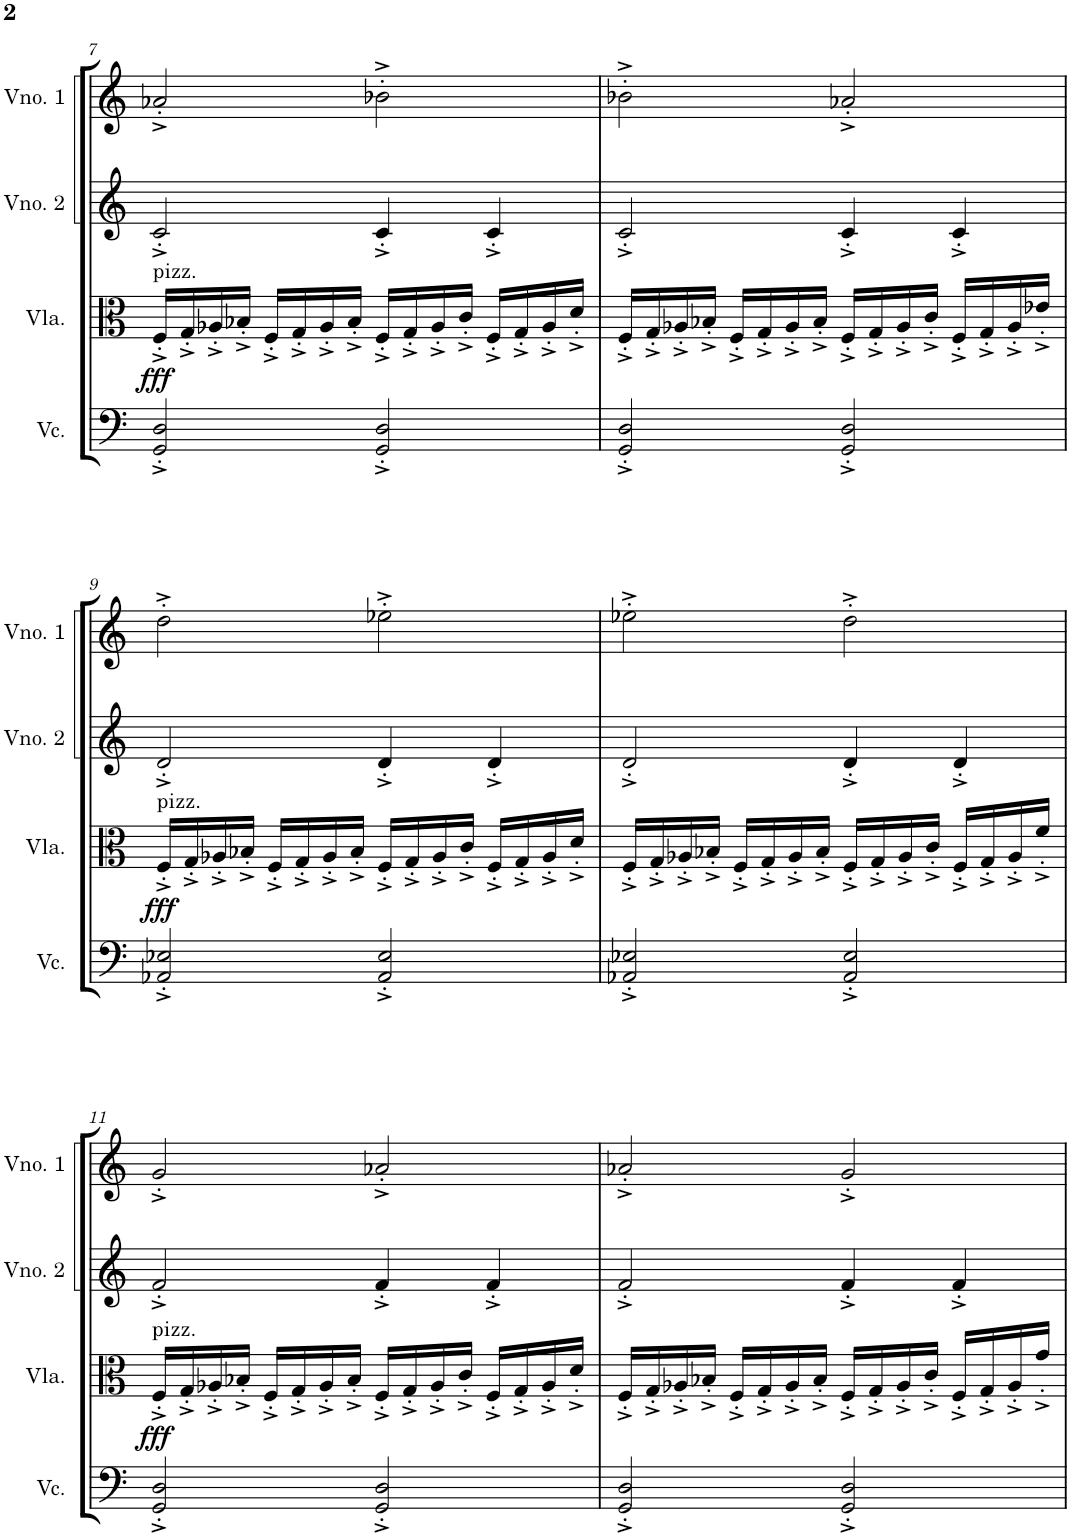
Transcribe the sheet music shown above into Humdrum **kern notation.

**kern	**kern	**dynam	**kern	**kern
*part4	*part3	*part3	*part2	*part1
*staff4	*staff3	*staff3	*staff2	*staff1
*I"Violoncelo	*I"Viola	*	*I"Violino 2	*I"Violino 1
*I'Vc.	*I'Vla.	*	*I'Vno. 2	*I'Vno. 1
!!LO:PB:g=z
*clefF4	*clefC3	*	*clefG2	*clefG2
*k[]	*k[]	*	*k[]	*k[]
*M4/4	*M4/4	*	*M4/4	*M4/4
=7	=7	=7	=7	=7
!	!LO:TX:a:t=pizz.	!	!	!
!	!	!LO:DY:b	!	!
2GG/'^ 2D/'^	16F'^/LL	fff	2c'^/	2a-X'^/
.	16G'^/	.	.	.
.	16A-X'^/	.	.	.
.	16B-X'^/JJ	.	.	.
.	16F'^/LL	.	.	.
.	16G'^/	.	.	.
.	16A-'^/	.	.	.
.	16B-'^/JJ	.	.	.
2GG/'^ 2D/'^	16F'^/LL	.	4c'^/	2b-X'^\
.	16G'^/	.	.	.
.	16A-'^/	.	.	.
.	16c'^/JJ	.	.	.
.	16F'^/LL	.	4c'^/	.
.	16G'^/	.	.	.
.	16A-'^/	.	.	.
.	16d'^/JJ	.	.	.
=8	=8	=8	=8	=8
2GG/'^ 2D/'^	16F'^/LL	.	2c'^/	2b-X'^\
.	16G'^/	.	.	.
.	16A-X'^/	.	.	.
.	16B-X'^/JJ	.	.	.
.	16F'^/LL	.	.	.
.	16G'^/	.	.	.
.	16A-'^/	.	.	.
.	16B-'^/JJ	.	.	.
2GG/'^ 2D/'^	16F'^/LL	.	4c'^/	2a-X'^/
.	16G'^/	.	.	.
.	16A-'^/	.	.	.
.	16c'^/JJ	.	.	.
.	16F'^/LL	.	4c'^/	.
.	16G'^/	.	.	.
.	16A-'^/	.	.	.
.	16e-X'^/JJ	.	.	.
!!LO:LB:g=z
=9	=9	=9	=9	=9
!	!LO:TX:a:t=pizz.	!	!	!
!	!	!LO:DY:b	!	!
2AA-X/'^ 2E-X/'^	16F'^/LL	fff	2d'^/	2dd'^\
.	16G'^/	.	.	.
.	16A-X'^/	.	.	.
.	16B-X'^/JJ	.	.	.
.	16F'^/LL	.	.	.
.	16G'^/	.	.	.
.	16A-'^/	.	.	.
.	16B-'^/JJ	.	.	.
2AA-/'^ 2E-/'^	16F'^/LL	.	4d'^/	2ee-X'^\
.	16G'^/	.	.	.
.	16A-'^/	.	.	.
.	16c'^/JJ	.	.	.
.	16F'^/LL	.	4d'^/	.
.	16G'^/	.	.	.
.	16A-'^/	.	.	.
.	16d'^/JJ	.	.	.
=10	=10	=10	=10	=10
2AA-X/'^ 2E-X/'^	16F'^/LL	.	2d'^/	2ee-X'^\
.	16G'^/	.	.	.
.	16A-X'^/	.	.	.
.	16B-X'^/JJ	.	.	.
.	16F'^/LL	.	.	.
.	16G'^/	.	.	.
.	16A-'^/	.	.	.
.	16B-'^/JJ	.	.	.
2AA-/'^ 2E-/'^	16F'^/LL	.	4d'^/	2dd'^\
.	16G'^/	.	.	.
.	16A-'^/	.	.	.
.	16c'^/JJ	.	.	.
.	16F'^/LL	.	4d'^/	.
.	16G'^/	.	.	.
.	16A-'^/	.	.	.
.	16f'^/JJ	.	.	.
!!LO:LB:g=z
=11	=11	=11	=11	=11
!	!LO:TX:a:t=pizz.	!	!	!
!	!	!LO:DY:b	!	!
2GG/'^ 2D/'^	16F'^/LL	fff	2f'^/	2g'^/
.	16G'^/	.	.	.
.	16A-X'^/	.	.	.
.	16B-X'^/JJ	.	.	.
.	16F'^/LL	.	.	.
.	16G'^/	.	.	.
.	16A-'^/	.	.	.
.	16B-'^/JJ	.	.	.
2GG/'^ 2D/'^	16F'^/LL	.	4f'^/	2a-X'^/
.	16G'^/	.	.	.
.	16A-'^/	.	.	.
.	16c'^/JJ	.	.	.
.	16F'^/LL	.	4f'^/	.
.	16G'^/	.	.	.
.	16A-'^/	.	.	.
.	16d'^/JJ	.	.	.
=12	=12	=12	=12	=12
2GG/'^ 2D/'^	16F'^/LL	.	2f'^/	2a-X'^/
.	16G'^/	.	.	.
.	16A-X'^/	.	.	.
.	16B-X'^/JJ	.	.	.
.	16F'^/LL	.	.	.
.	16G'^/	.	.	.
.	16A-'^/	.	.	.
.	16B-'^/JJ	.	.	.
2GG/'^ 2D/'^	16F'^/LL	.	4f'^/	2g'^/
.	16G'^/	.	.	.
.	16A-'^/	.	.	.
.	16c'^/JJ	.	.	.
.	16F'^/LL	.	4f'^/	.
.	16G'^/	.	.	.
.	16A-'^/	.	.	.
.	16g'^/JJ	.	.	.
=	=	=	=	=
*-	*-	*-	*-	*-
